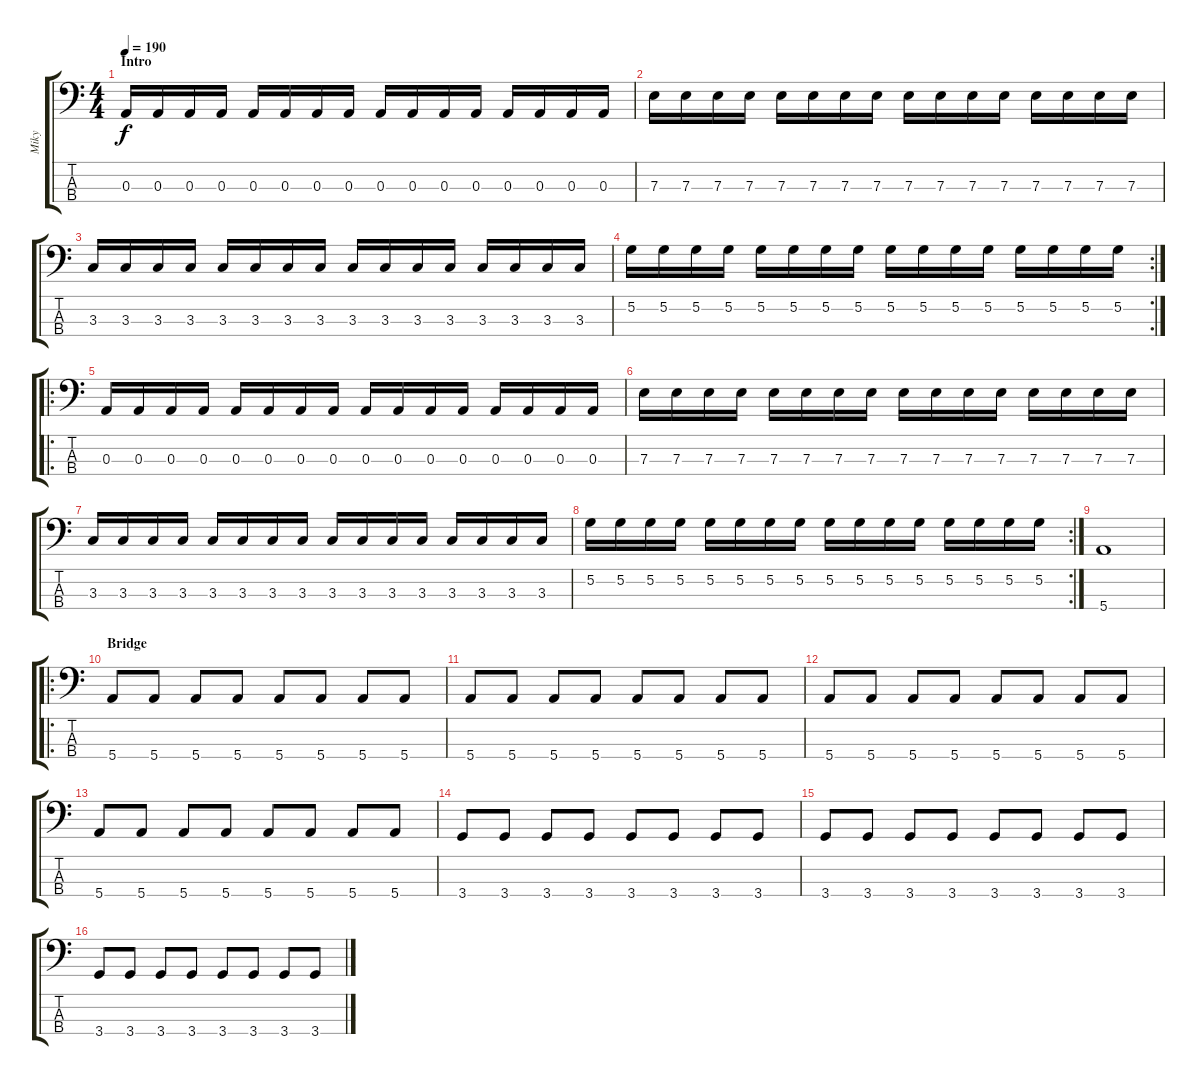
\track ("Miky" "Miky") {instrument electricbassfinger}
\staff {score tabs}
\tuning (G2 D2 A1 E1) {hide}
\ts (4 4)
\section ("" "Intro")
\tempo 190
\clef f4
\ks c
0.3.16{dy f instrument electricbassfinger} 0.3.16 0.3.16 0.3.16 0.3.16 0.3.16 0.3.16 0.3.16 0.3.16 0.3.16 0.3.16 0.3.16 0.3.16 0.3.16 0.3.16 0.3.16 |
7.3.16 7.3.16 7.3.16 7.3.16 7.3.16 7.3.16 7.3.16 7.3.16 7.3.16 7.3.16 7.3.16 7.3.16 7.3.16 7.3.16 7.3.16 7.3.16 |
3.3.16 3.3.16 3.3.16 3.3.16 3.3.16 3.3.16 3.3.16 3.3.16 3.3.16 3.3.16 3.3.16 3.3.16 3.3.16 3.3.16 3.3.16 3.3.16 |
\rc 2
5.2.16 5.2.16 5.2.16 5.2.16 5.2.16 5.2.16 5.2.16 5.2.16 5.2.16 5.2.16 5.2.16 5.2.16 5.2.16 5.2.16 5.2.16 5.2.16 |
\ro
0.3.16 0.3.16 0.3.16 0.3.16 0.3.16 0.3.16 0.3.16 0.3.16 0.3.16 0.3.16 0.3.16 0.3.16 0.3.16 0.3.16 0.3.16 0.3.16 |
7.3.16 7.3.16 7.3.16 7.3.16 7.3.16 7.3.16 7.3.16 7.3.16 7.3.16 7.3.16 7.3.16 7.3.16 7.3.16 7.3.16 7.3.16 7.3.16 |
3.3.16 3.3.16 3.3.16 3.3.16 3.3.16 3.3.16 3.3.16 3.3.16 3.3.16 3.3.16 3.3.16 3.3.16 3.3.16 3.3.16 3.3.16 3.3.16 |
\rc 2
5.2.16 5.2.16 5.2.16 5.2.16 5.2.16 5.2.16 5.2.16 5.2.16 5.2.16 5.2.16 5.2.16 5.2.16 5.2.16 5.2.16 5.2.16 5.2.16 |
5.4.1 |
\ro
\section ("" "Bridge")
5.4.8 5.4.8 5.4.8 5.4.8 5.4.8 5.4.8 5.4.8 5.4.8 |
5.4.8 5.4.8 5.4.8 5.4.8 5.4.8 5.4.8 5.4.8 5.4.8 |
5.4.8 5.4.8 5.4.8 5.4.8 5.4.8 5.4.8 5.4.8 5.4.8 |
5.4.8 5.4.8 5.4.8 5.4.8 5.4.8 5.4.8 5.4.8 5.4.8 |
3.4.8 3.4.8 3.4.8 3.4.8 3.4.8 3.4.8 3.4.8 3.4.8 |
3.4.8 3.4.8 3.4.8 3.4.8 3.4.8 3.4.8 3.4.8 3.4.8 |
3.4.8 3.4.8 3.4.8 3.4.8 3.4.8 3.4.8 3.4.8 3.4.8
